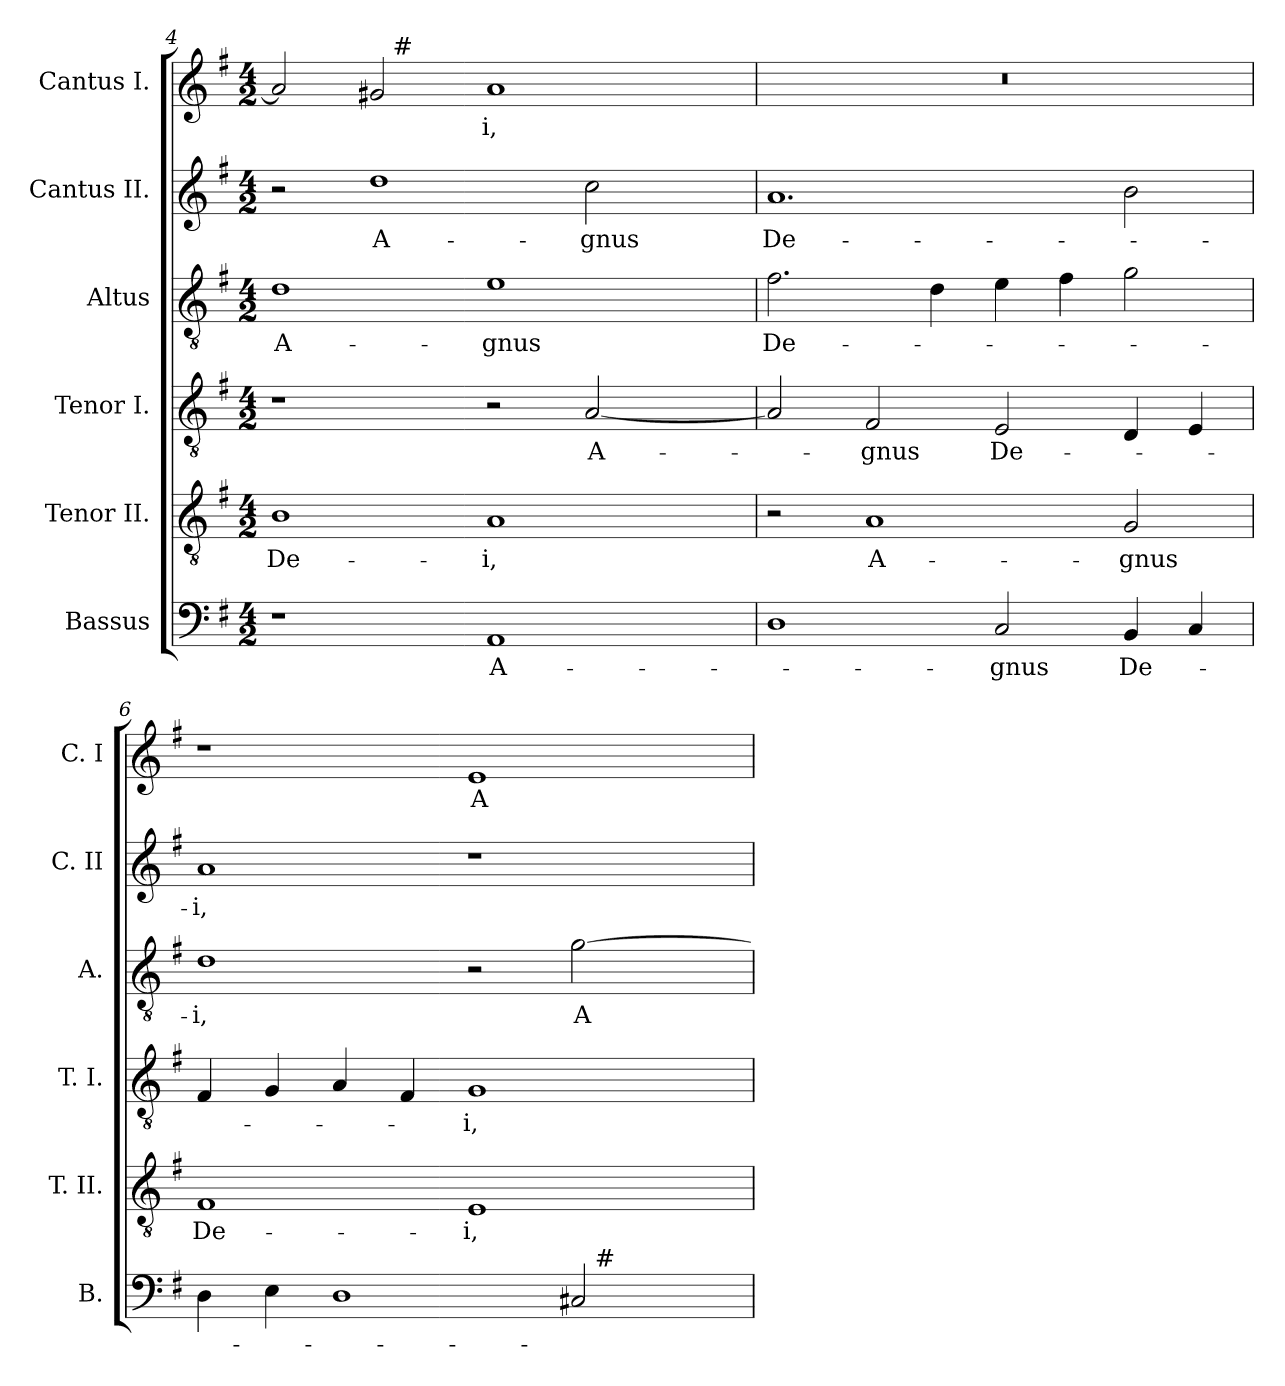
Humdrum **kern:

**kern	**text	**kern	**text	**kern	**text	**kern	**text	**kern	**text	**kern	**text
*part6	*part6	*part5	*part5	*part4	*part4	*part3	*part3	*part2	*part2	*part1	*part1
*staff6	*staff6	*staff5	*staff5	*staff4	*staff4	*staff3	*staff3	*staff2	*staff2	*staff1	*staff1
*I"Bassus	*	*I"Tenor II.	*	*I"Tenor I.	*	*I"Altus	*	*I"Cantus II.	*	*I"Cantus I.	*
*I'B.	*	*I'T. II.	*	*I'T. I.	*	*I'A.	*	*I'C. II	*	*I'C. I	*
*clefF4	*	*clefGv2	*	*clefGv2	*	*clefGv2	*	*clefG2	*	*clefG2	*
*	*	*ITrd7c12	*	*ITrd7c12	*	*ITrd7c12	*	*	*	*	*
*k[f#]	*	*k[f#]	*	*k[f#]	*	*k[f#]	*	*k[f#]	*	*k[f#]	*
*G:	*	*G:	*	*G:	*	*G:	*	*G:	*	*G:	*
*M4/2	*	*M4/2	*	*M4/2	*	*M4/2	*	*M4/2	*	*M4/2	*
=4	=4	=4	=4	=4	=4	=4	=4	=4	=4	=4	=4
!	!	!	!LO:LY:b:color=#000000	!	!	!	!	!	!	!	!
!	!	!	!	!	!	!	!LO:LY:b:color=#000000	!	!	!	!
*	*	*	*	*	*	*	*	*	*	*^	*
1r	.	1BBi	De-	1r	.	1Di	A-	2r	.	2ai/]	2ryy	.
!	!	!	!	!	!	!	!	!	!LO:LY:b:color=#000000	!	!	!
.	.	.	.	.	.	.	.	1ddi	A-	2g#i/	32ryy	.
.	.	.	.	.	.	.	.	.	.	.	256ryy	.
!	!	!	!	!	!	!	!	!	!	!	!LO:TX:a:t=#	!
.	.	.	.	.	.	.	.	.	.	.	1ryy	.
!	!LO:LY:b:color=#000000	!	!	!	!	!	!	!	!	!	!	!
!	!	!	!LO:LY:b:color=#000000	!	!	!	!	!	!	!	!	!
!	!	!	!	!	!	!	!LO:LY:b:color=#000000	!	!	!	!	!
!	!	!	!	!	!	!	!	!	!	!	!	!LO:LY:b:color=#000000
1AAi	A-	1AAi	-i,	2r	.	1Ei	-gnus	.	.	1ai	.	-i,
!	!	!	!	!	!LO:LY:b:color=#000000	!	!	!	!	!	!	!
!	!	!	!	!	!	!	!	!	!LO:LY:b:color=#000000	!	!	!
.	.	.	.	[2AAi/	A-	.	.	2cci\	-gnus	.	.	.
.	.	.	.	.	.	.	.	.	.	.	4ryy	.
.	.	.	.	.	.	.	.	.	.	.	8ryy	.
.	.	.	.	.	.	.	.	.	.	.	16ryy	.
.	.	.	.	.	.	.	.	.	.	.	64..ryy	.
*	*	*	*	*	*	*	*	*	*	*v	*v	*
=5	=5	=5	=5	=5	=5	=5	=5	=5	=5	=5	=5
*	*	*	*	*	*	*	*	*	*	*^	*
!	!	!	!	!	!	!	!LO:LY:b:color=#000000	!	!	!	!	!
*	*	*	*	*	*	*	*	*	*	*v	*v	*
*	*	*	*	*	*	*	*	*	*	*^	*
!	!	!	!	!	!	!	!	!	!LO:LY:b:color=#000000	!LO:N:vis=1	!	!
*	*	*	*	*	*	*	*	*	*	*v	*v	*
1Di	.	2r	.	2AAi/]	.	2.F#i\	De-	1.ai	De-	0r	.
!	!	!	!LO:LY:b:color=#000000	!	!	!	!	!	!	!	!
!	!	!	!	!	!LO:LY:b:color=#000000	!	!	!	!	!	!
.	.	1AAi	A-	2FF#i/	-gnus	.	.	.	.	.	.
.	.	.	.	.	.	4Di\	.	.	.	.	.
!	!LO:LY:b:color=#000000	!	!	!	!	!	!	!	!	!	!
!	!	!	!	!	!LO:LY:b:color=#000000	!	!	!	!	!	!
2Ci/	-gnus	.	.	2EEi/	De-	4Ei\	.	.	.	.	.
.	.	.	.	.	.	4F#i\	.	.	.	.	.
!	!LO:LY:b:color=#000000	!	!	!	!	!	!	!	!	!	!
!	!	!	!LO:LY:b:color=#000000	!	!	!	!	!	!	!	!
4BBi/	De-	2GGi/	-gnus	4DDi/	.	2Gi\	.	2bi\	.	.	.
4Ci/	.	.	.	4EEi/	.	.	.	.	.	.	.
!!LO:LB:g=z
=6	=6	=6	=6	=6	=6	=6	=6	=6	=6	=6	=6
!	!	!	!LO:LY:b:color=#000000	!	!	!	!	!	!	!	!
!	!	!	!	!	!	!	!LO:LY:b:color=#000000	!	!	!	!
!	!	!	!	!	!	!	!	!	!LO:LY:b:color=#000000	!	!
*^	*	*	*	*	*	*	*	*	*	*	*
4Di\	1ryy	.	1FF#i	De-	4FF#i/	.	1Di	-i,	1ai	-i,	1r	.
4Ei\	.	.	.	.	4GGi/	.	.	.	.	.	.	.
1Di	.	.	.	.	4AAi/	.	.	.	.	.	.	.
.	.	.	.	.	4FF#i/	.	.	.	.	.	.	.
!	!	!	!	!LO:LY:b:color=#000000	!	!	!	!	!	!	!	!
!	!	!	!	!	!	!LO:LY:b:color=#000000	!	!	!	!	!	!
!	!	!	!	!	!	!	!	!	!	!	!	!LO:LY:b:color=#000000
.	2ryy	.	1EEi	-i,	1GGi	-i,	2r	.	1r	.	1ei	A-
!	!	!	!	!	!	!	!	!LO:LY:b:color=#000000	!	!	!	!
2C#i/	32ryy	.	.	.	.	.	[2Gi\	A-	.	.	.	.
.	256ryy	.	.	.	.	.	.	.	.	.	.	.
!	!LO:TX:a:t=#	!	!	!	!	!	!	!	!	!	!	!
.	4ryy	.	.	.	.	.	.	.	.	.	.	.
.	8ryy	.	.	.	.	.	.	.	.	.	.	.
.	16ryy	.	.	.	.	.	.	.	.	.	.	.
.	64..ryy	.	.	.	.	.	.	.	.	.	.	.
*v	*v	*	*	*	*	*	*	*	*	*	*	*
=	=	=	=	=	=	=	=	=	=	=	=
*-	*-	*-	*-	*-	*-	*-	*-	*-	*-	*-	*-
